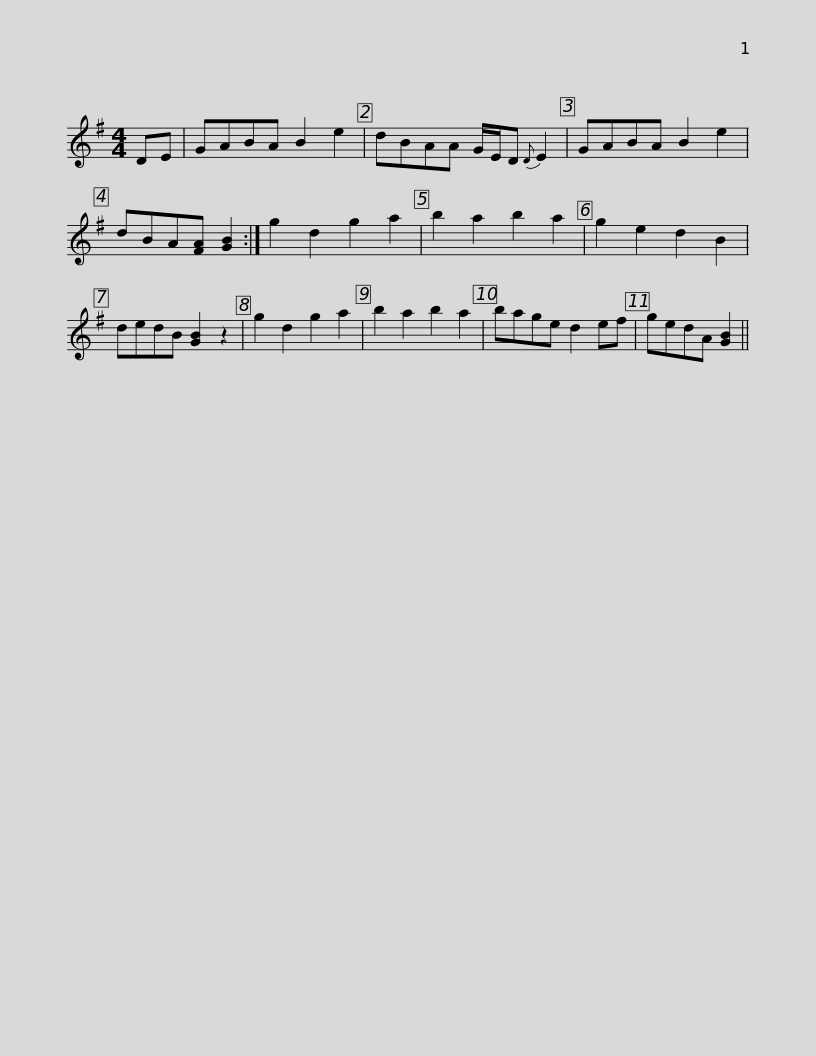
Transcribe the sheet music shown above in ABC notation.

X:1
L:1/8
M:4/4
I:linebreak $
K:G
V:1 treble
V:1
 DE | GABA B2 e2 | dBAA G/E/D{D} E2 | GABA B2 e2 | dBA[FA] [GB]2 :| %5
 g2 d2 g2 a2 | b2 a2 b2 a2 | g2 e2 d2 B2 |$ dedB [GB]2 z2 | g2 d2 g2 a2 | %10
 b2 a2 b2 a2 | bage d2 ef | gedA [GB]2 || %13
